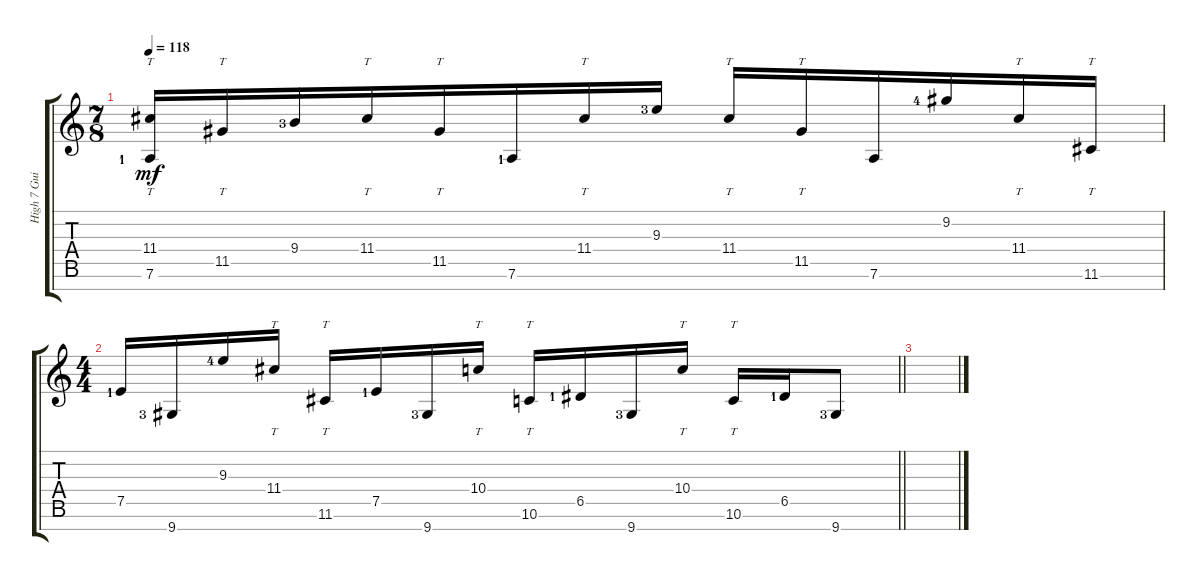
\track ("High 7 Guitar #2" "High 7 Gui") {instrument electricguitarjazz}
\staff {score tabs}
\tuning (E4 B3 G3 D3 A2 D2 B1) {hide}
\ts (7 8)
\tempo 118
\clef g2
\ks c
(11.4 7.6{lf 2}).16{tt dy mf} 11.5.16{tt} 9.4{lf 4}.16 11.4.16{tt} 11.5.16{tt} 7.6{lf 2}.16 11.4.16{tt} 9.3{lf 4}.16 11.4.16{tt} 11.5.16{tt} 7.6.16 9.2{lf 5}.16 11.4.16{tt} 11.6.16{tt} |
\ts (4 4)
\barLineRight lightlight
7.5{lf 2}.16 9.7{lf 4}.16 9.3{lf 5}.16 11.4.16{tt} 11.6.16{tt} 7.5{lf 2}.16 9.7{lf 4}.16 10.4.16{tt} 10.6.16{tt} 6.5{lf 2}.16 9.7{lf 4}.16 10.4.16{tt} 10.6.16{tt} 6.5{lf 2}.16 9.7{lf 4}.8 |
\section ("" "")
